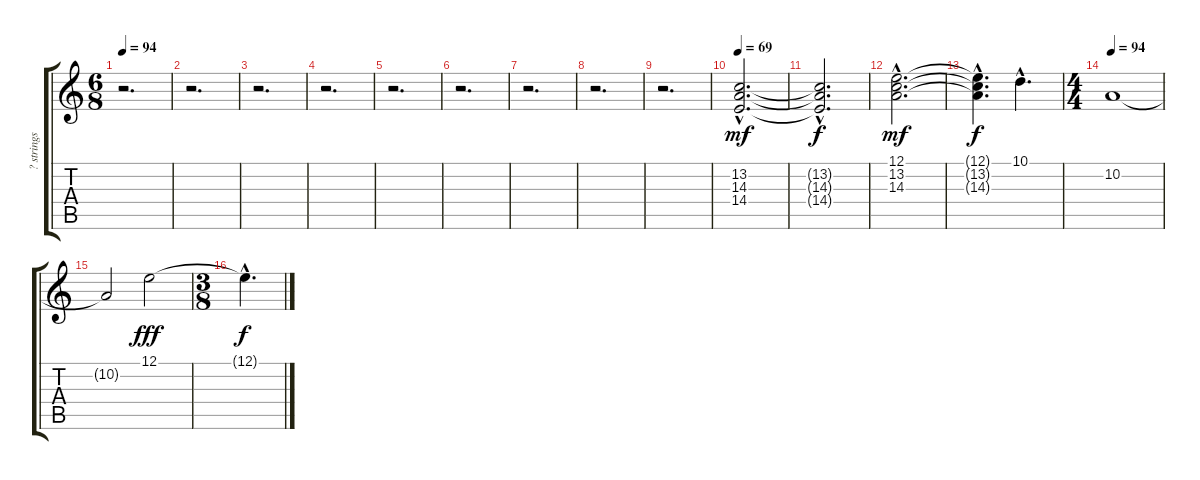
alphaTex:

\track ("? strings" "? strings") {instrument stringensemble1}
\staff {score tabs}
\tuning (E4 B3 G3 D3 A2 E2) {hide}
\ts (6 8)
\tempo 94
\clef g2
\ks c
r.2{d dy mf} |
r.2{d} |
r.2{d} |
r.2{d} |
r.2{d} |
r.2{d} |
r.2{d} |
r.2{d} |
r.2{d} |
\tempo 69
(13.2{hac} 14.3{hac} 14.4{hac}).2{d} |
(13.2{hac t} 14.3{hac t} 14.4{hac t}).2{d dy f} |
(12.1{hac} 13.2{hac} 14.3{hac}).2{d dy mf} |
(12.1{hac t} 13.2{hac t} 14.3{hac t}).4{d dy f} 10.1{hac}.4{d} |
\ts (4 4)
\tempo 94
10.2.1 |
10.2{t}.2 12.1.2{dy fff} |
\ts (3 8)
12.1{hac t}.4{d dy f}
